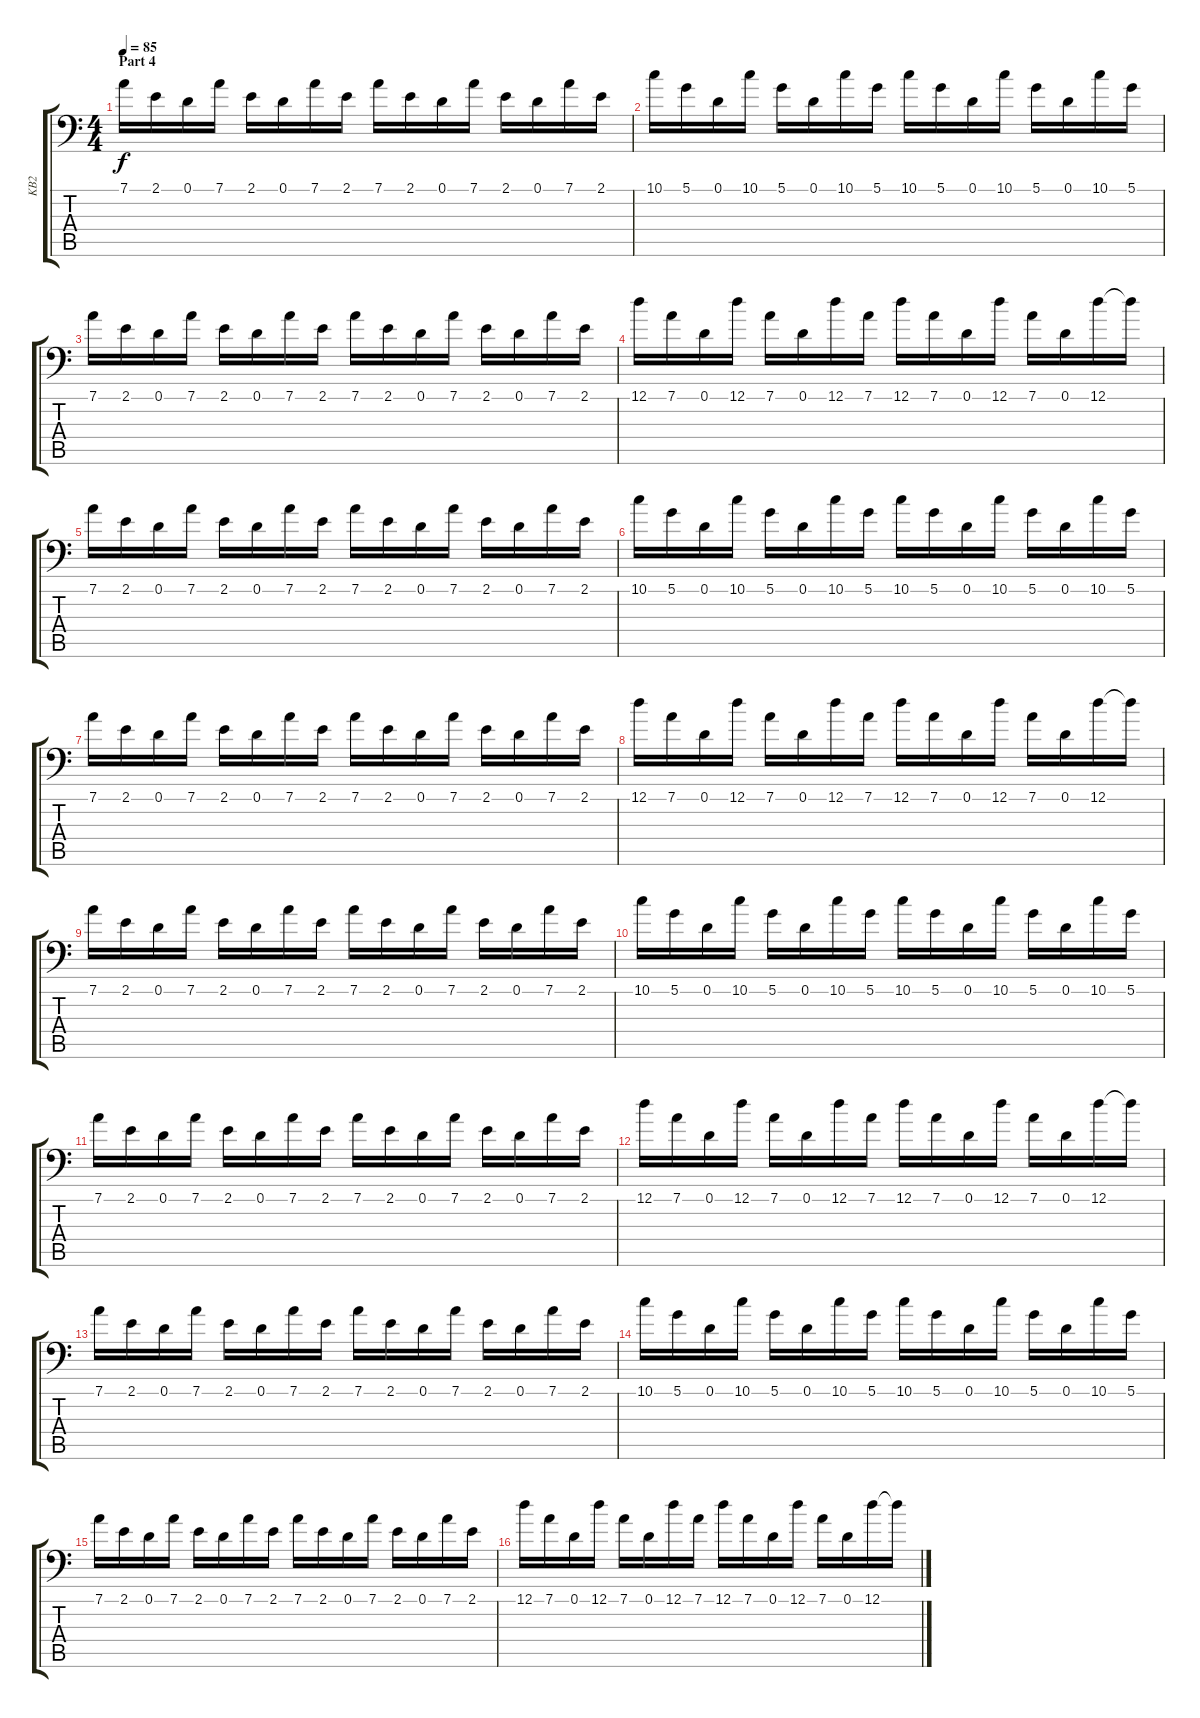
\track ("KB2" "KB2") {instrument tubularbells}
\staff {score tabs}
\tuning (D4 A3 F3 C3 G1 D1) {hide}
\ts (4 4)
\section ("" "Part 4")
\tempo 85
\clef f4
\ks c
7.1.16{dy f} 2.1.16 0.1.16 7.1.16 2.1.16 0.1.16 7.1.16 2.1.16 7.1.16 2.1.16 0.1.16 7.1.16 2.1.16 0.1.16 7.1.16 2.1.16 |
10.1.16 5.1.16 0.1.16 10.1.16 5.1.16 0.1.16 10.1.16 5.1.16 10.1.16 5.1.16 0.1.16 10.1.16 5.1.16 0.1.16 10.1.16 5.1.16 |
7.1.16 2.1.16 0.1.16 7.1.16 2.1.16 0.1.16 7.1.16 2.1.16 7.1.16 2.1.16 0.1.16 7.1.16 2.1.16 0.1.16 7.1.16 2.1.16 |
12.1.16 7.1.16 0.1.16 12.1.16 7.1.16 0.1.16 12.1.16 7.1.16 12.1.16 7.1.16 0.1.16 12.1.16 7.1.16 0.1.16 12.1.16 12.1{t}.16 |
7.1.16 2.1.16 0.1.16 7.1.16 2.1.16 0.1.16 7.1.16 2.1.16 7.1.16 2.1.16 0.1.16 7.1.16 2.1.16 0.1.16 7.1.16 2.1.16 |
10.1.16 5.1.16 0.1.16 10.1.16 5.1.16 0.1.16 10.1.16 5.1.16 10.1.16 5.1.16 0.1.16 10.1.16 5.1.16 0.1.16 10.1.16 5.1.16 |
7.1.16 2.1.16 0.1.16 7.1.16 2.1.16 0.1.16 7.1.16 2.1.16 7.1.16 2.1.16 0.1.16 7.1.16 2.1.16 0.1.16 7.1.16 2.1.16 |
12.1.16 7.1.16 0.1.16 12.1.16 7.1.16 0.1.16 12.1.16 7.1.16 12.1.16 7.1.16 0.1.16 12.1.16 7.1.16 0.1.16 12.1.16 12.1{t}.16 |
7.1.16 2.1.16 0.1.16 7.1.16 2.1.16 0.1.16 7.1.16 2.1.16 7.1.16 2.1.16 0.1.16 7.1.16 2.1.16 0.1.16 7.1.16 2.1.16 |
10.1.16 5.1.16 0.1.16 10.1.16 5.1.16 0.1.16 10.1.16 5.1.16 10.1.16 5.1.16 0.1.16 10.1.16 5.1.16 0.1.16 10.1.16 5.1.16 |
7.1.16 2.1.16 0.1.16 7.1.16 2.1.16 0.1.16 7.1.16 2.1.16 7.1.16 2.1.16 0.1.16 7.1.16 2.1.16 0.1.16 7.1.16 2.1.16 |
12.1.16 7.1.16 0.1.16 12.1.16 7.1.16 0.1.16 12.1.16 7.1.16 12.1.16 7.1.16 0.1.16 12.1.16 7.1.16 0.1.16 12.1.16 12.1{t}.16 |
7.1.16 2.1.16 0.1.16 7.1.16 2.1.16 0.1.16 7.1.16 2.1.16 7.1.16 2.1.16 0.1.16 7.1.16 2.1.16 0.1.16 7.1.16 2.1.16 |
10.1.16 5.1.16 0.1.16 10.1.16 5.1.16 0.1.16 10.1.16 5.1.16 10.1.16 5.1.16 0.1.16 10.1.16 5.1.16 0.1.16 10.1.16 5.1.16 |
7.1.16 2.1.16 0.1.16 7.1.16 2.1.16 0.1.16 7.1.16 2.1.16 7.1.16 2.1.16 0.1.16 7.1.16 2.1.16 0.1.16 7.1.16 2.1.16 |
12.1.16 7.1.16 0.1.16 12.1.16 7.1.16 0.1.16 12.1.16 7.1.16 12.1.16 7.1.16 0.1.16 12.1.16 7.1.16 0.1.16 12.1.16 12.1{t}.16
